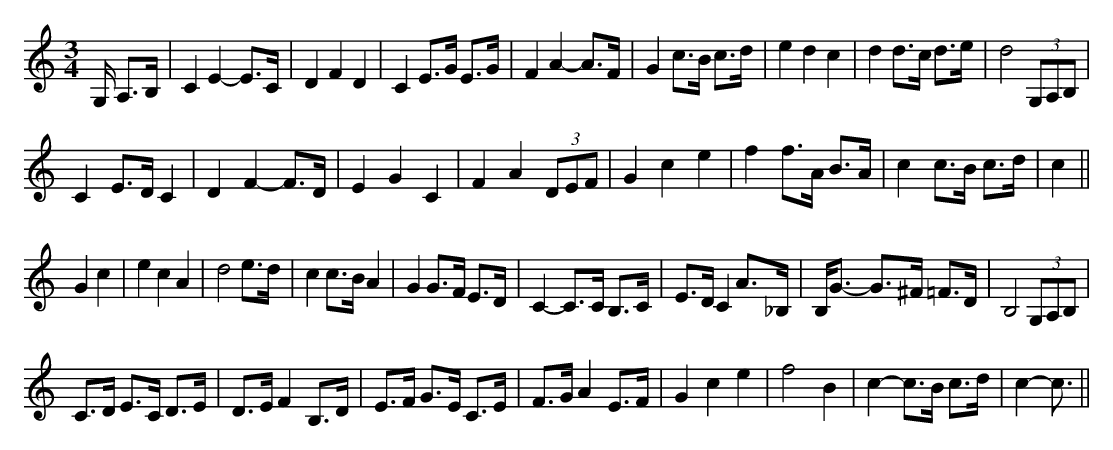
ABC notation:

X:1
M:3/4
K:C
G,/ A,>B,|C2 E2- E>C|D2 F2 D2|C2 E>G E>G|F2 A2- A>F|G2 c>B c>d|e2 d2 c2|d2 d>c d>e|d4 (3G,A,B,|
C2 E>D C2|D2 F2- F>D|E2 G2 C2|F2 A2 (3DEF|G2 c2 e2|f2 f>A B>A|c2 c>B c>d|c2||
G2 c2|e2 c2 A2|d4 e>d|c2 c>B A2|G2 G>F E>D|C2- C>C B,>C|E>D C2 A>_B,|B,<G- G>^F =F>D|B,4 (3G,A,B,|
C>D E>C D>E|D>E F2 B,>D|E>F G>E C>E|F>G A2 E>F|G2 c2 e2|f4 B2|c2- c>B c>d|c2- c3/2||
